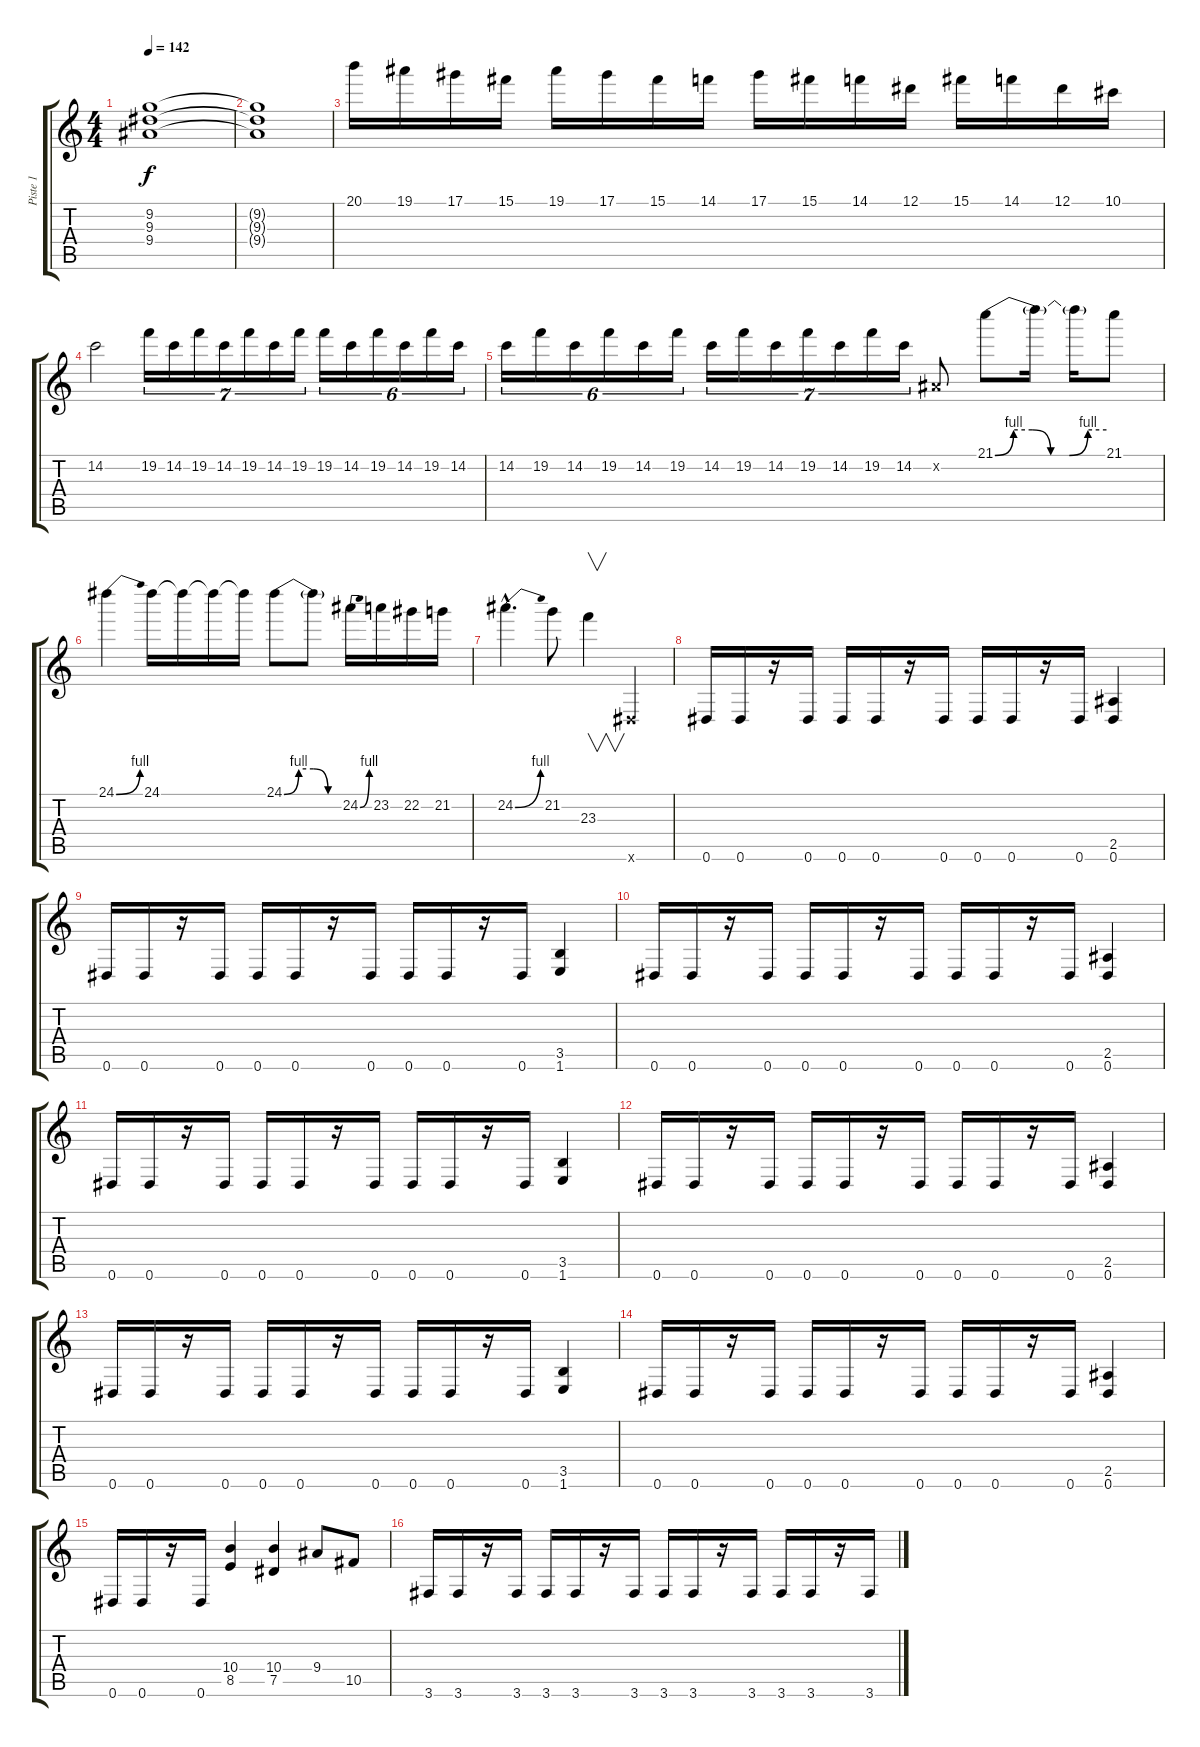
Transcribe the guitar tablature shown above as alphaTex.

\track ("Piste 1" "Piste 1") {instrument distortionguitar}
\staff {score tabs}
\tuning (Eb4 Bb3 Gb3 Db3 Ab2 Eb2) {hide}
\ts (4 4)
\tempo 142
\clef g2
\ks c
(9.2{t} 9.3{t} 9.4{t}).1{dy f} |
(9.2{t} 9.3{t} 9.4{t}).1 |
20.1.16 19.1.16 17.1.16 15.1.16 19.1.16 17.1.16 15.1.16 14.1.16 17.1.16 15.1.16 14.1.16 12.1.16 15.1.16 14.1.16 12.1.16 10.1.16 |
14.2.2 19.2.16{tu (7 4)} 14.2.16{tu (7 4)} 19.2.16{tu (7 4)} 14.2.16{tu (7 4)} 19.2.16{tu (7 4)} 14.2.16{tu (7 4)} 19.2.16{tu (7 4)} 19.2.16{tu (6 4)} 14.2.16{tu (6 4)} 19.2.16{tu (6 4)} 14.2.16{tu (6 4)} 19.2.16{tu (6 4)} 14.2.16{tu (6 4)} |
14.2.16{tu (6 4)} 19.2.16{tu (6 4)} 14.2.16{tu (6 4)} 19.2.16{tu (6 4)} 14.2.16{tu (6 4)} 19.2.16{tu (6 4)} 14.2.16{tu (7 4)} 19.2.16{tu (7 4)} 14.2.16{tu (7 4)} 19.2.16{tu (7 4)} 14.2.16{tu (7 4)} 19.2.16{tu (7 4)} 14.2.16{tu (7 4)} 0.2{x}.8 21.1{be (custom 0 0 10 4 20 4 30 0 40 0 50 4 60 4)}.8 21.1{t}.16 21.1{t}.16 21.1.8 |
24.1{be (bend 0 0 60 4)}.4 24.1.16 24.1{t}.16 24.1{t}.16 24.1{t}.16 24.1{be (custom 0 0 15 4 30 4 45 0 60 0)}.8 24.1{t}.8 24.2{be (bend 0 0 60 4)}.16 23.2.16 22.2.16 21.2.16 |
24.2{be (bend 0 0 60 4) hac}.4{d} 21.2.8 23.3.4{v} 0.6{x}.4 |
0.6.16 0.6.16 r.16 0.6.16 0.6.16 0.6.16 r.16 0.6.16 0.6.16 0.6.16 r.16 0.6.16 (2.5 0.6).4 |
0.6.16 0.6.16 r.16 0.6.16 0.6.16 0.6.16 r.16 0.6.16 0.6.16 0.6.16 r.16 0.6.16 (3.5 1.6).4 |
0.6.16 0.6.16 r.16 0.6.16 0.6.16 0.6.16 r.16 0.6.16 0.6.16 0.6.16 r.16 0.6.16 (2.5 0.6).4 |
0.6.16 0.6.16 r.16 0.6.16 0.6.16 0.6.16 r.16 0.6.16 0.6.16 0.6.16 r.16 0.6.16 (3.5 1.6).4 |
0.6.16 0.6.16 r.16 0.6.16 0.6.16 0.6.16 r.16 0.6.16 0.6.16 0.6.16 r.16 0.6.16 (2.5 0.6).4 |
0.6.16 0.6.16 r.16 0.6.16 0.6.16 0.6.16 r.16 0.6.16 0.6.16 0.6.16 r.16 0.6.16 (3.5 1.6).4 |
0.6.16 0.6.16 r.16 0.6.16 0.6.16 0.6.16 r.16 0.6.16 0.6.16 0.6.16 r.16 0.6.16 (2.5 0.6).4 |
0.6.16 0.6.16 r.16 0.6.16 (10.4 8.5).4 (10.4 7.5).4 9.4.8 10.5.8 |
3.6.16 3.6.16 r.16 3.6.16 3.6.16 3.6.16 r.16 3.6.16 3.6.16 3.6.16 r.16 3.6.16 3.6.16 3.6.16 r.16 3.6.16
